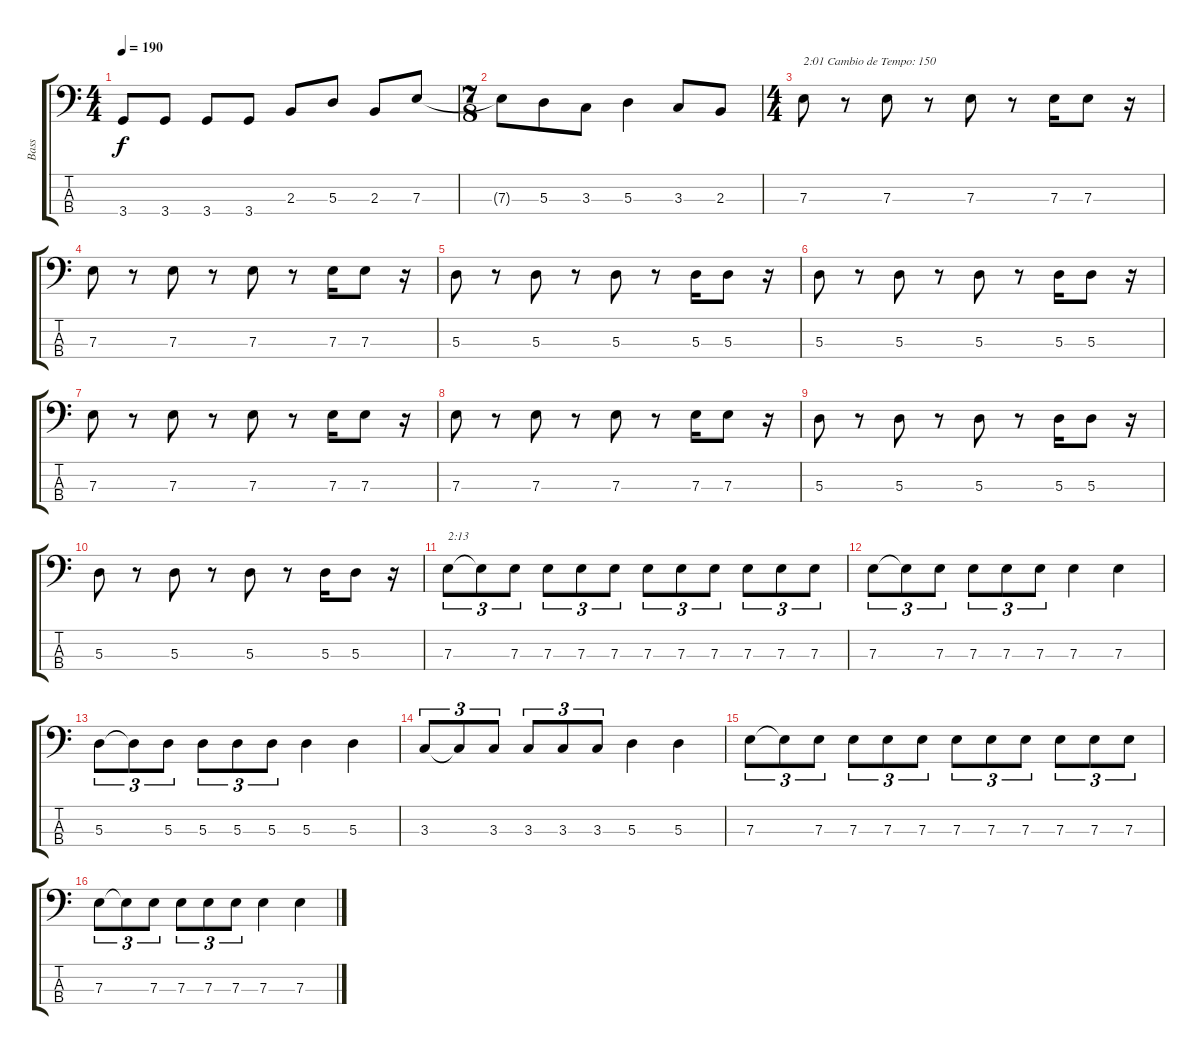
\track ("Bass" "Bass") {instrument electricbassfinger}
\staff {score tabs}
\tuning (G2 D2 A1 E1) {hide}
\ts (4 4)
\tempo 190
\clef f4
\ks c
3.4{t}.8{dy f} 3.4.8 3.4.8 3.4.8 2.3.8 5.3.8 2.3.8 7.3.8 |
\ts (7 8)
7.3{t}.8 5.3.8 3.3.8 5.3.4 3.3.8 2.3.8 |
\ts (4 4)
7.3.8{txt "2:01 Cambio de Tempo: 150"} r.8 7.3.8 r.8 7.3.8 r.8 7.3.16 7.3.8 r.16 |
7.3.8 r.8 7.3.8 r.8 7.3.8 r.8 7.3.16 7.3.8 r.16 |
5.3.8 r.8 5.3.8 r.8 5.3.8 r.8 5.3.16 5.3.8 r.16 |
5.3.8 r.8 5.3.8 r.8 5.3.8 r.8 5.3.16 5.3.8 r.16 |
7.3.8 r.8 7.3.8 r.8 7.3.8 r.8 7.3.16 7.3.8 r.16 |
7.3.8 r.8 7.3.8 r.8 7.3.8 r.8 7.3.16 7.3.8 r.16 |
5.3.8 r.8 5.3.8 r.8 5.3.8 r.8 5.3.16 5.3.8 r.16 |
5.3.8 r.8 5.3.8 r.8 5.3.8 r.8 5.3.16 5.3.8 r.16 |
7.3.8{tu (3 2) txt "2:13"} 7.3{t}.8{tu (3 2)} 7.3.8{tu (3 2)} 7.3.8{tu (3 2)} 7.3.8{tu (3 2)} 7.3.8{tu (3 2)} 7.3.8{tu (3 2)} 7.3.8{tu (3 2)} 7.3.8{tu (3 2)} 7.3.8{tu (3 2)} 7.3.8{tu (3 2)} 7.3.8{tu (3 2)} |
7.3.8{tu (3 2)} 7.3{t}.8{tu (3 2)} 7.3.8{tu (3 2)} 7.3.8{tu (3 2)} 7.3.8{tu (3 2)} 7.3.8{tu (3 2)} 7.3.4 7.3.4 |
5.3.8{tu (3 2)} 5.3{t}.8{tu (3 2)} 5.3.8{tu (3 2)} 5.3.8{tu (3 2)} 5.3.8{tu (3 2)} 5.3.8{tu (3 2)} 5.3.4 5.3.4 |
3.3.8{tu (3 2)} 3.3{t}.8{tu (3 2)} 3.3.8{tu (3 2)} 3.3.8{tu (3 2)} 3.3.8{tu (3 2)} 3.3.8{tu (3 2)} 5.3.4 5.3.4 |
7.3.8{tu (3 2)} 7.3{t}.8{tu (3 2)} 7.3.8{tu (3 2)} 7.3.8{tu (3 2)} 7.3.8{tu (3 2)} 7.3.8{tu (3 2)} 7.3.8{tu (3 2)} 7.3.8{tu (3 2)} 7.3.8{tu (3 2)} 7.3.8{tu (3 2)} 7.3.8{tu (3 2)} 7.3.8{tu (3 2)} |
7.3.8{tu (3 2)} 7.3{t}.8{tu (3 2)} 7.3.8{tu (3 2)} 7.3.8{tu (3 2)} 7.3.8{tu (3 2)} 7.3.8{tu (3 2)} 7.3.4 7.3.4
